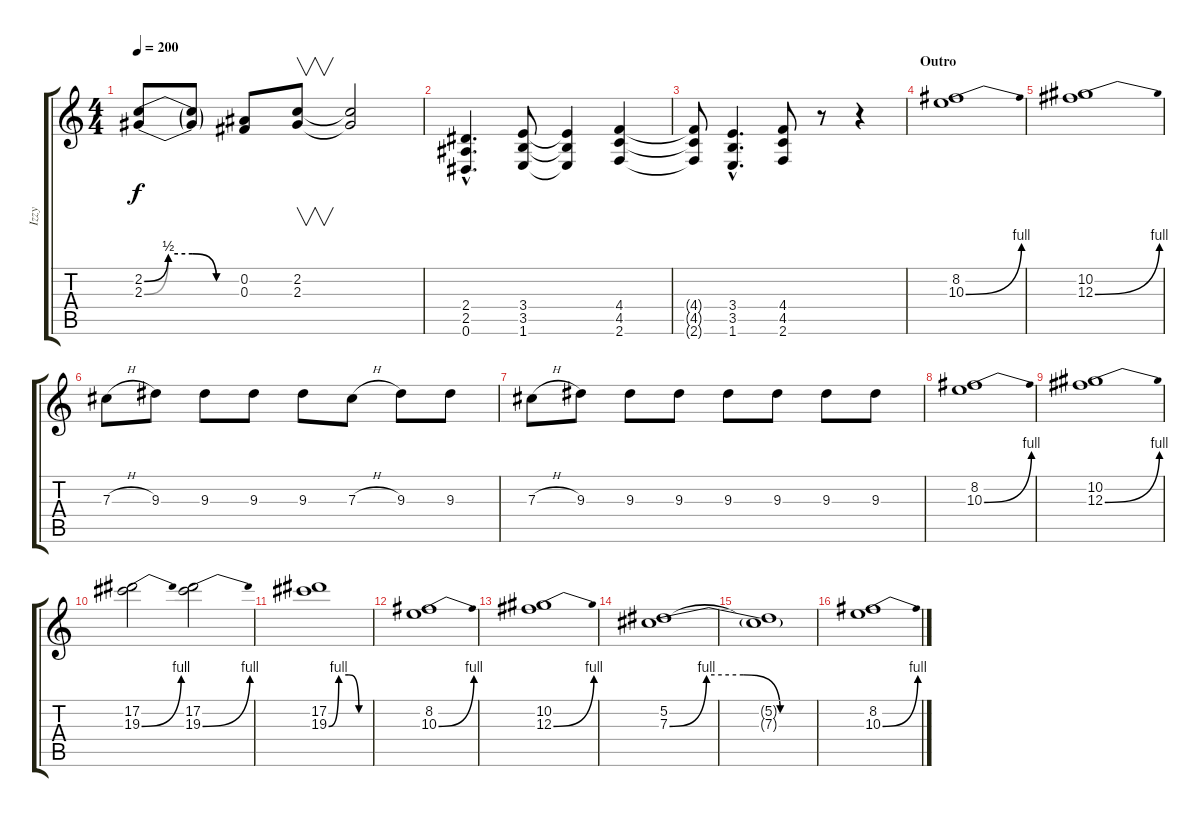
\track ("Izzy" "Izzy") {instrument distortionguitar}
\staff {score tabs}
\tuning (Eb4 Bb3 Gb3 Db3 Ab2 Eb2) {hide}
\ts (4 4)
\tempo 200
\clef g2
\ks c
(2.2{be (custom 0 0 15 2 30 2 45 0 60 0)} 2.3{be (custom 0 0 15 2 30 2 45 0 60 0)}).8{dy f} (2.2{t} 2.3{t}).8 (0.2 0.3).8 (2.2 2.3).8{v} (2.2{t} 2.3{t}).2 |
(2.4{hac} 2.5{hac} 0.6{hac}).4{d} (3.4 3.5 1.6).8 (3.4{t} 3.5{t} 1.6{t}).4 (4.4 4.5 2.6).4 |
(4.4{t} 4.5{t} 2.6{t}).8 (3.4{hac} 3.5{hac} 1.6{hac}).4{d} (4.4 4.5 2.6).8 r.8 r.4 |
\section ("" "Outro")
(8.2 10.3{be (bend 0 0 60 4)}).1 |
(10.2 12.3{be (bend 0 0 60 4)}).1 |
7.3{h}.8 9.3.8 9.3.8 9.3.8 9.3.8 7.3{h}.8 9.3.8 9.3.8 |
7.3{h}.8 9.3.8 9.3.8 9.3.8 9.3.8 9.3.8 9.3.8 9.3.8 |
(8.2 10.3{be (bend 0 0 60 4)}).1 |
(10.2 12.3{be (bend 0 0 60 4)}).1 |
(17.2 19.3{be (bend 0 0 60 4)}).2 (17.2 19.3{be (bend 0 0 60 4)}).2 |
(17.2 19.3{be (custom 0 0 15 4 30 4 45 0 60 0)}).1 |
(8.2 10.3{be (bend 0 0 60 4)}).1 |
(10.2 12.3{be (bend 0 0 60 4)}).1 |
(5.2 7.3{be (custom 0 0 15 4 30 4 45 0 60 0)}).1 |
(5.2{t} 7.3{t}).1 |
(8.2 10.3{be (bend 0 0 60 4)}).1
